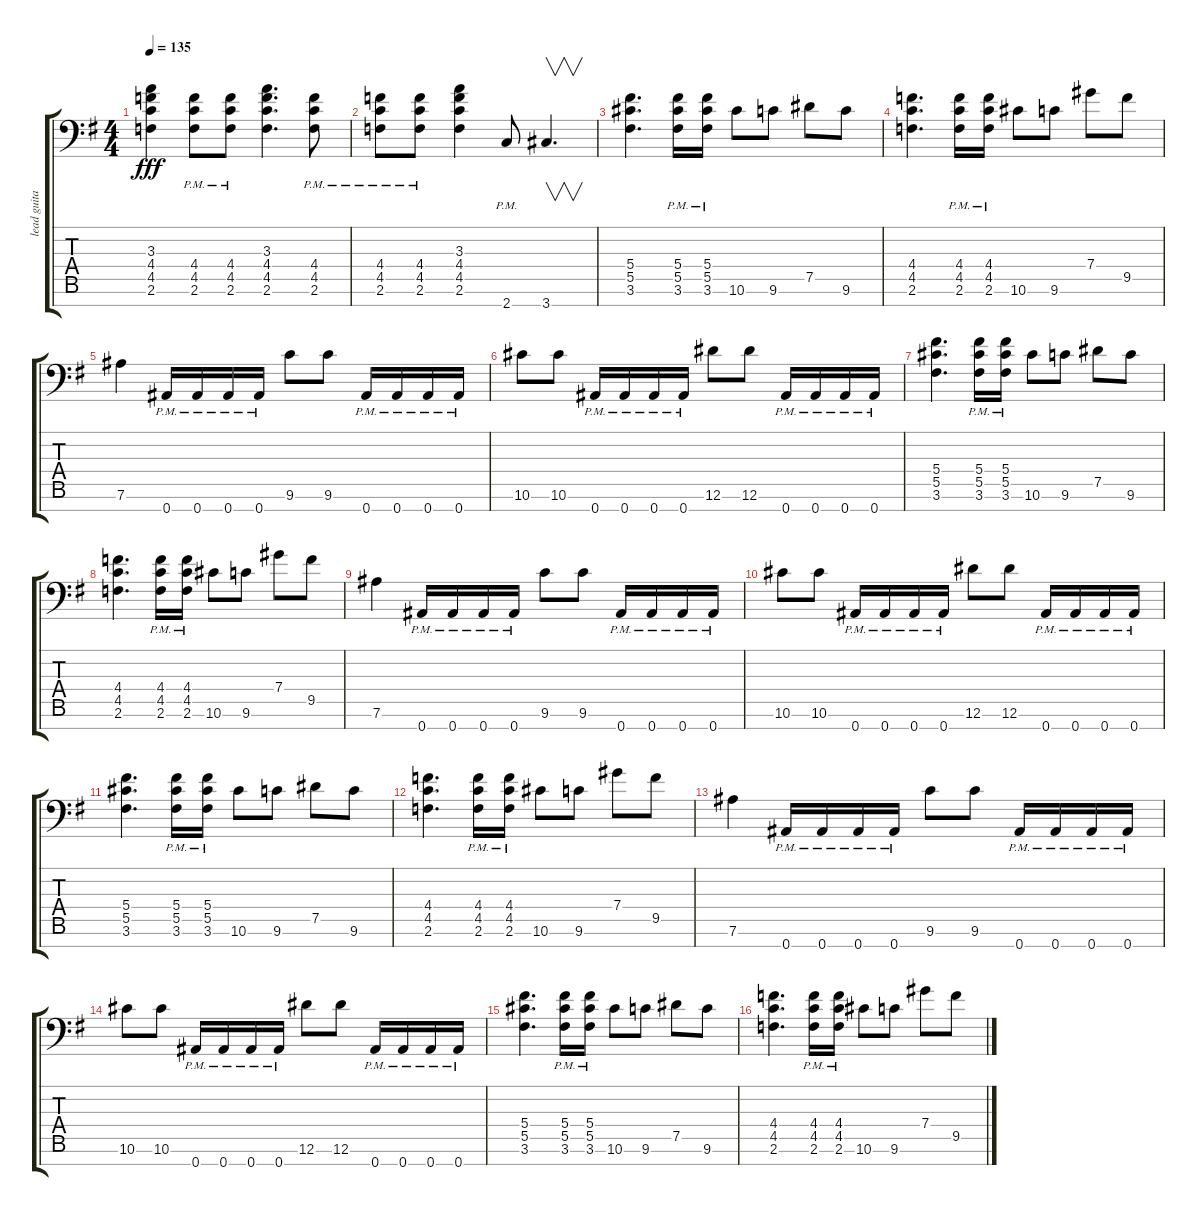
\track ("lead guitar" "lead guita") {instrument distortionguitar}
\staff {score tabs}
\tuning (Eb4 Bb3 Gb3 Db3 Ab2 Eb2 Bb1) {hide}
\ts (4 4)
\tempo 135
\clef f4
\ks eminor
(3.3 4.4 4.5 2.6).4{dy fff} (4.4{pm} 4.5{pm} 2.6{pm}).8 (4.4{pm} 4.5{pm} 2.6{pm}).8 (3.3 4.4 4.5 2.6).4{d} (4.4{pm} 4.5{pm} 2.6{pm}).8 |
(4.4{pm} 4.5{pm} 2.6{pm}).8 (4.4{pm} 4.5{pm} 2.6{pm}).8 (3.3 4.4 4.5 2.6).4 2.7{pm}.8 3.7.4{v d} |
(5.4 5.5 3.6).4{d balance 11} (5.4{pm} 5.5{pm} 3.6{pm}).16 (5.4{pm} 5.5{pm} 3.6{pm}).16 10.6.8 9.6.8 7.5.8 9.6.8 |
(4.4 4.5 2.6).4{d} (4.4{pm} 4.5{pm} 2.6{pm}).16 (4.4{pm} 4.5{pm} 2.6{pm}).16 10.6.8 9.6.8 7.4.8 9.5.8 |
7.6.4 0.7{pm}.16 0.7{pm}.16 0.7{pm}.16 0.7{pm}.16 9.6.8 9.6.8 0.7{pm}.16 0.7{pm}.16 0.7{pm}.16 0.7{pm}.16 |
10.6.8 10.6.8 0.7{pm}.16 0.7{pm}.16 0.7{pm}.16 0.7{pm}.16 12.6.8 12.6.8 0.7{pm}.16 0.7{pm}.16 0.7{pm}.16 0.7{pm}.16 |
(5.4 5.5 3.6).4{d} (5.4{pm} 5.5{pm} 3.6{pm}).16 (5.4{pm} 5.5{pm} 3.6{pm}).16 10.6.8 9.6.8 7.5.8 9.6.8 |
(4.4 4.5 2.6).4{d} (4.4{pm} 4.5{pm} 2.6{pm}).16 (4.4{pm} 4.5{pm} 2.6{pm}).16 10.6.8 9.6.8 7.4.8 9.5.8 |
7.6.4 0.7{pm}.16 0.7{pm}.16 0.7{pm}.16 0.7{pm}.16 9.6.8 9.6.8 0.7{pm}.16 0.7{pm}.16 0.7{pm}.16 0.7{pm}.16 |
10.6.8 10.6.8 0.7{pm}.16 0.7{pm}.16 0.7{pm}.16 0.7{pm}.16 12.6.8 12.6.8 0.7{pm}.16 0.7{pm}.16 0.7{pm}.16 0.7{pm}.16 |
(5.4 5.5 3.6).4{d} (5.4{pm} 5.5{pm} 3.6{pm}).16 (5.4{pm} 5.5{pm} 3.6{pm}).16 10.6.8 9.6.8 7.5.8 9.6.8 |
(4.4 4.5 2.6).4{d} (4.4{pm} 4.5{pm} 2.6{pm}).16 (4.4{pm} 4.5{pm} 2.6{pm}).16 10.6.8 9.6.8 7.4.8 9.5.8 |
7.6.4 0.7{pm}.16 0.7{pm}.16 0.7{pm}.16 0.7{pm}.16 9.6.8 9.6.8 0.7{pm}.16 0.7{pm}.16 0.7{pm}.16 0.7{pm}.16 |
10.6.8 10.6.8 0.7{pm}.16 0.7{pm}.16 0.7{pm}.16 0.7{pm}.16 12.6.8 12.6.8 0.7{pm}.16 0.7{pm}.16 0.7{pm}.16 0.7{pm}.16 |
(5.4 5.5 3.6).4{d} (5.4{pm} 5.5{pm} 3.6{pm}).16 (5.4{pm} 5.5{pm} 3.6{pm}).16 10.6.8 9.6.8 7.5.8 9.6.8 |
(4.4 4.5 2.6).4{d} (4.4{pm} 4.5{pm} 2.6{pm}).16 (4.4{pm} 4.5{pm} 2.6{pm}).16 10.6.8 9.6.8 7.4.8 9.5.8
